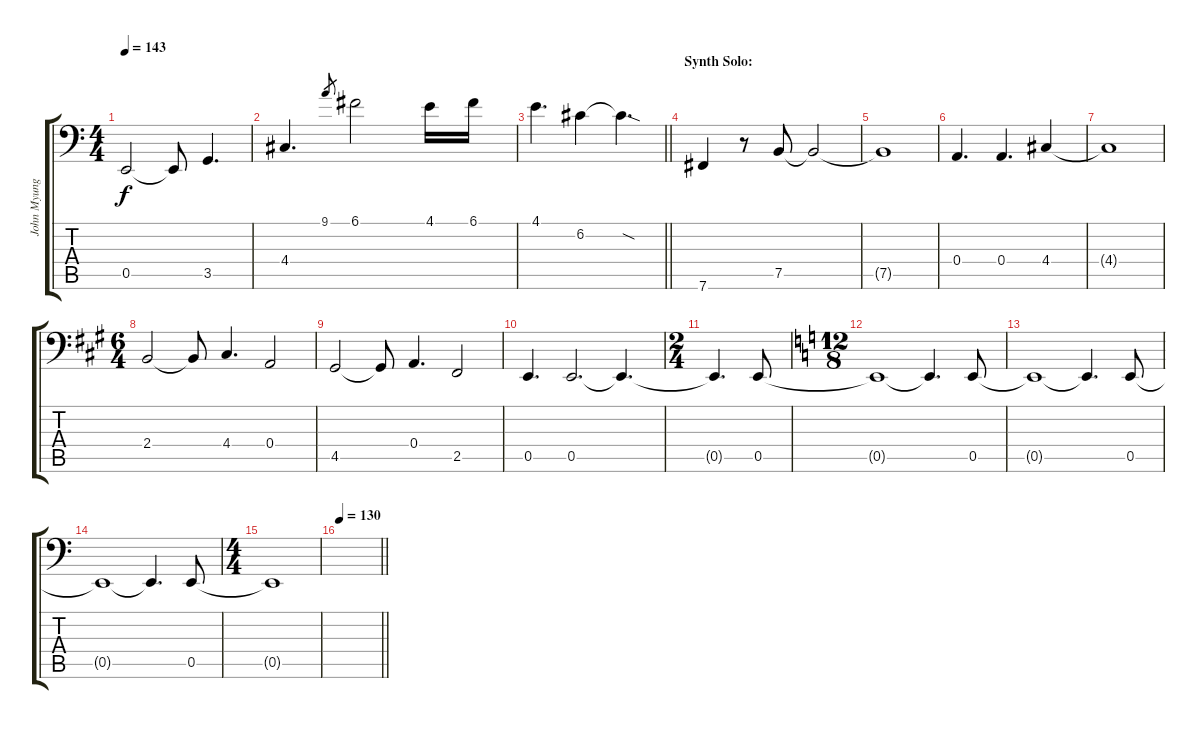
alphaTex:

\track ("John Myung - Bass" "John Myung") {instrument electricbassfinger}
\staff {score tabs}
\tuning (C3 G2 D2 A1 E1 B0) {hide}
\ts (4 4)
\tempo 143
\clef f4
\ks c
0.5{t}.2{dy f} 0.5{t}.8 3.5.4{d} |
4.4.4{d} 9.1.8{gr} 6.1.2{volume 16} 4.1.16 6.1.16 |
\barLineRight lightlight
4.1.4{d} 6.2.4 6.2{sod t}.4{d} |
\section ("" "Synth Solo:")
7.6.4{volume 13} r.8 7.5.8 7.5{t}.2 |
7.5{t}.1 |
0.4.4{d} 0.4.4{d} 4.4.4 |
4.4{t}.1 |
\ts (6 4)
\ks a
2.4.2 2.4{t}.8 4.4.4{d} 0.4.2 |
4.5.2 4.5{t}.8 0.4.4{d} 2.5.2 |
0.5.4{d} 0.5.2{d} 0.5{t}.4{d} |
\ts (2 4)
0.5{t}.4{d} 0.5.8 |
\ts (12 8)
\ks c
0.5{t}.1 0.5{t}.4{d} 0.5.8 |
0.5{t}.1 0.5{t}.4{d} 0.5.8 |
0.5{t}.1 0.5{t}.4{d} 0.5.8 |
\ts (4 4)
0.5{t}.1 |
\tempo 130
\barLineRight lightlight
